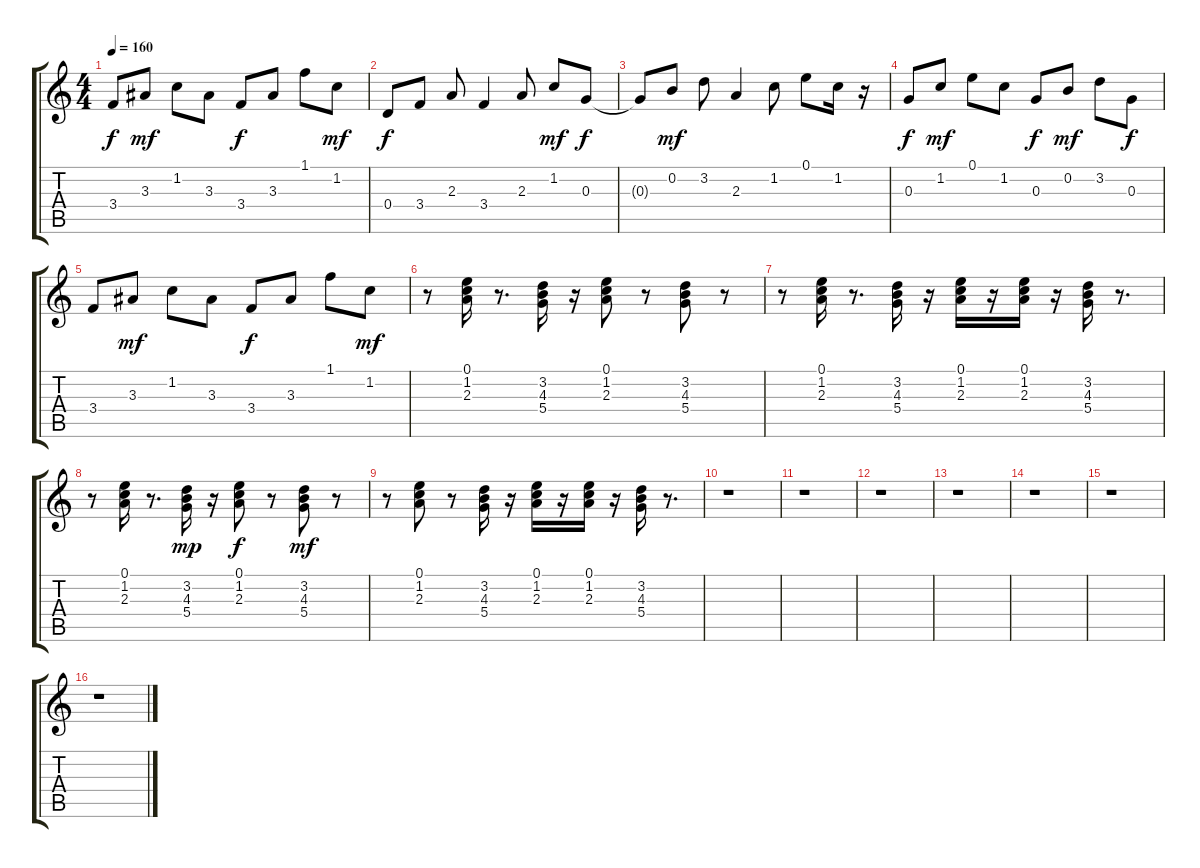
\track "" {instrument electricguitarclean}
\staff {score tabs}
\tuning (E4 B3 G3 D3 A2 E2) {hide}
\ts (4 4)
\tempo 160
\clef g2
\ks c
3.4.8{dy f} 3.3.8{dy mf} 1.2.8 3.3.8 3.4.8{dy f} 3.3.8 1.1.8 1.2.8{dy mf} |
0.4.8{dy f} 3.4.8 2.3.8 3.4.4 2.3.8 1.2.8{dy mf} 0.3.8{dy f} |
0.3{t}.8 0.2.8{dy mf} 3.2.8 2.3.4 1.2.8 0.1.8 1.2.16 r.16 |
0.3.8{dy f} 1.2.8{dy mf} 0.1.8 1.2.8 0.3.8{dy f} 0.2.8{dy mf} 3.2.8 0.3.8{dy f} |
3.4.8 3.3.8{dy mf} 1.2.8 3.3.8 3.4.8{dy f} 3.3.8 1.1.8 1.2.8{dy mf} |
r.8 (0.1 1.2 2.3).16 r.8{d} (3.2 4.3 5.4).16 r.16 (0.1 1.2 2.3).8 r.8 (3.2 4.3 5.4).8 r.8 |
r.8 (0.1 1.2 2.3).16 r.8{d} (3.2 4.3 5.4).16 r.16 (0.1 1.2 2.3).16 r.16 (0.1 1.2 2.3).16 r.16 (3.2 4.3 5.4).16 r.8{d} |
r.8 (0.1 1.2 2.3).16 r.8{d} (3.2 4.3 5.4).16{dy mp} r.16 (0.1 1.2 2.3).8{dy f} r.8 (3.2 4.3 5.4).8{dy mf} r.8 |
r.8 (0.1 1.2 2.3).8 r.8 (3.2 4.3 5.4).16 r.16 (0.1 1.2 2.3).16 r.16 (0.1 1.2 2.3).16 r.16 (3.2 4.3 5.4).16 r.8{d} |
r.1 |
r.1 |
r.1 |
r.1 |
r.1 |
r.1 |
r.1
